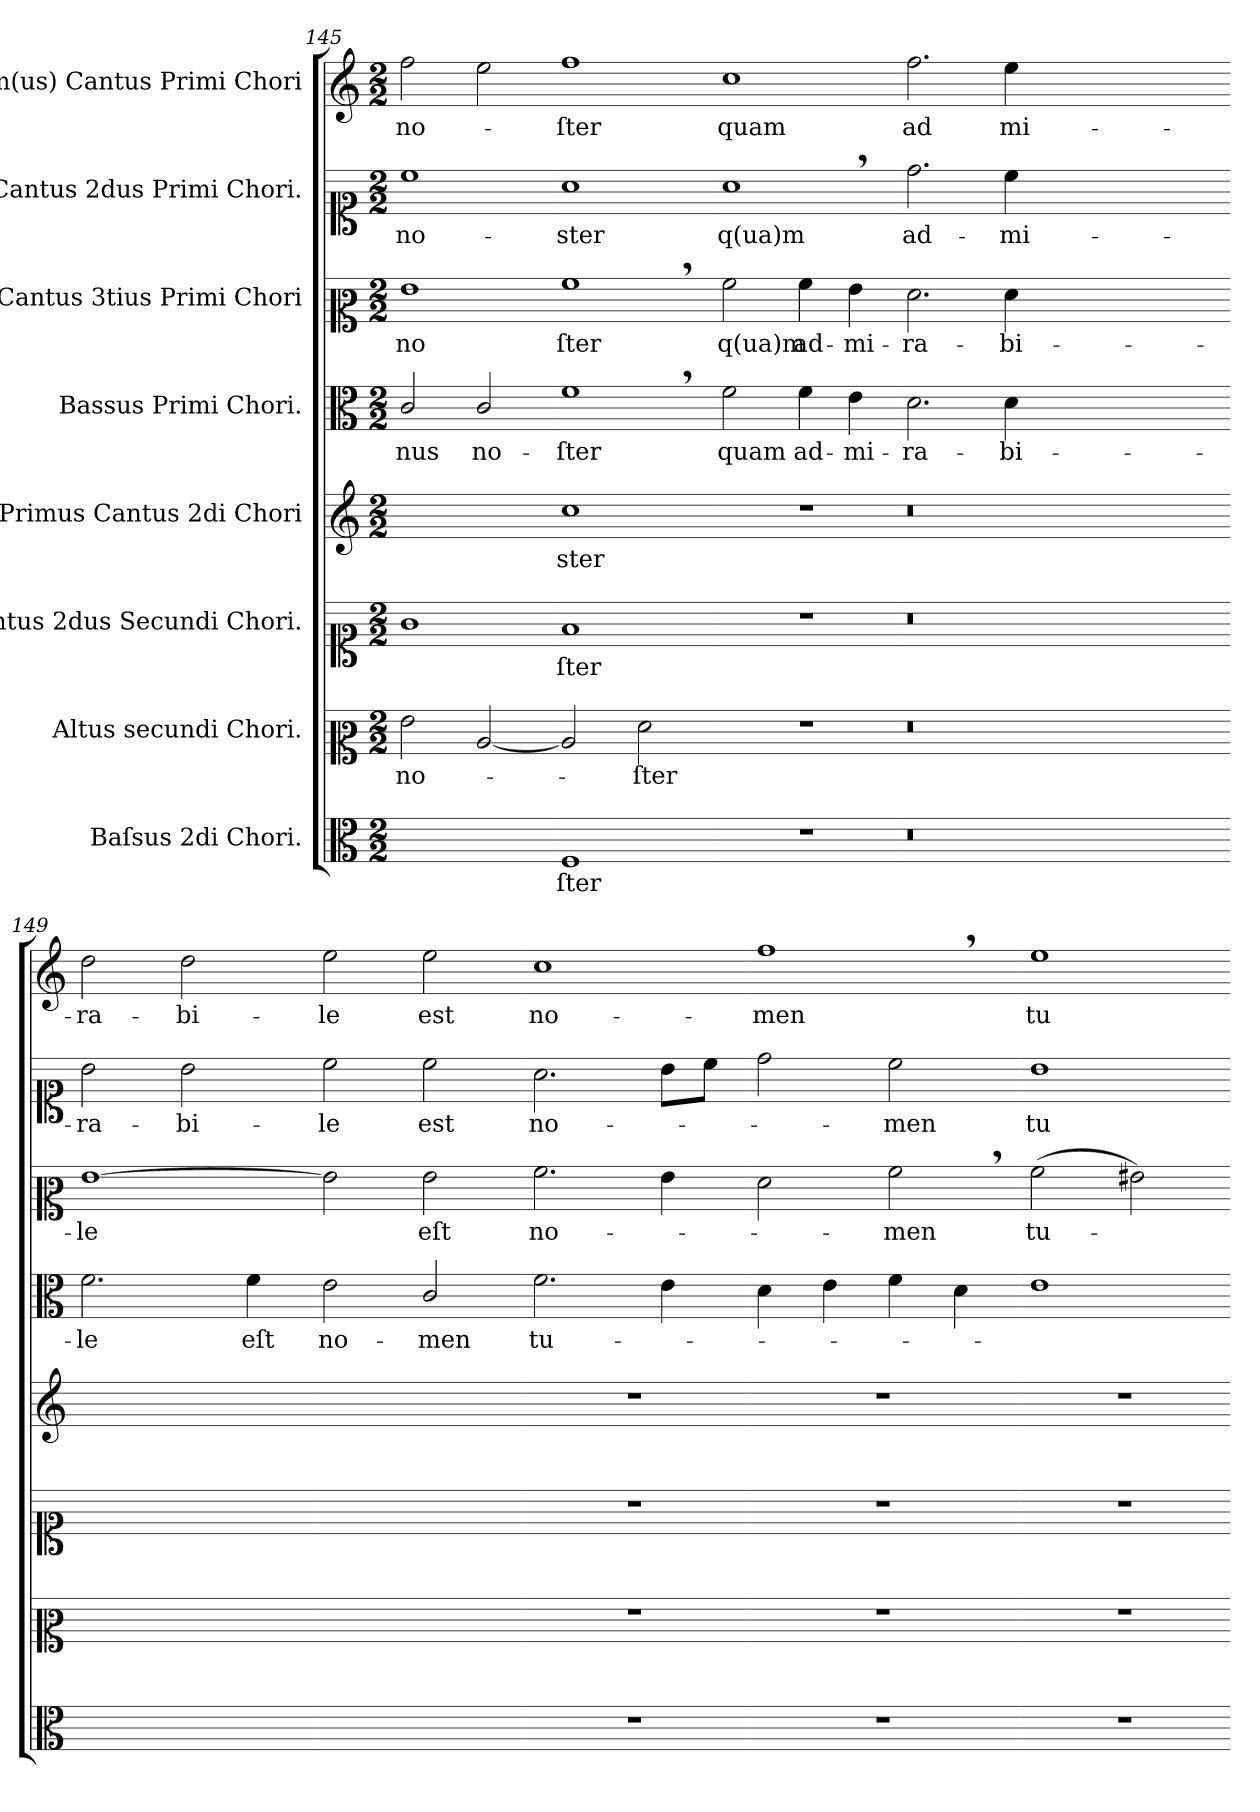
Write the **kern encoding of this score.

**kern	**text	**kern	**text	**kern	**text	**kern	**text	**kern	**text	**kern	**text	**kern	**text	**kern	**text
*part8	*part8	*part7	*part7	*part6	*part6	*part5	*part5	*part4	*part4	*part3	*part3	*part2	*part2	*part1	*part1
*staff8	*staff8	*staff7	*staff7	*staff6	*staff6	*staff5	*staff5	*staff4	*staff4	*staff3	*staff3	*staff2	*staff2	*staff1	*staff1
*I"Baſsus 2di Chori.	*	*I"Altus secundi Chori.	*	*I"Cantus 2dus Secundi Chori.	*	*I"Primus Cantus 2di Chori	*	*I"Bassus Primi Chori.	*	*I"Cantus 3tius Primi Chori	*	*I"Cantus 2dus Primi Chori.	*	*I"Im(us) Cantus Primi Chori	*
*clefC3	*	*clefC2	*	*clefC1	*	*clefG2	*	*clefC3	*	*clefC2	*	*clefC1	*	*clefG2	*
*k[]	*	*k[]	*	*k[]	*	*k[]	*	*k[]	*	*k[]	*	*k[]	*	*k[]	*
*D:dor	*	*D:dor	*	*D:dor	*	*D:dor	*	*D:dor	*	*D:dor	*	*D:dor	*	*D:dor	*
*M2/2	*	*M2/2	*	*M2/2	*	*M2/2	*	*M2/2	*	*M2/2	*	*M2/2	*	*M2/2	*
=145	=145	=145	=145	=145	=145	=145	=145	=145	=145	=145	=145	=145	=145	=145	=145
1ryy	.	2g\	no-	1g	.	1ryy	.	2c/	-nus	1g	no	1cc	no-	2ff\	no-
.	.	[2c/	.	.	.	.	.	2c/	no-	.	.	.	.	2ee\	.
=146-	=146-	=146-	=146-	=146-	=146-	=146-	=146-	=146-	=146-	=146-	=146-	=146-	=146-	=146-	=146-
1F	-ſter	2c/]	.	1f	-ſter	1cc	-ster	1f,>	-ſter	1a,	ſter	1a	-ster	1ff	ſter
.	.	2f\	-ſter	.	.	.	.	.	.	.	.	.	.	.	.
=147-	=147-	=147-	=147-	=147-	=147-	=147-	=147-	=147-	=147-	=147-	=147-	=147-	=147-	=147-	=147-
1r	.	1r	.	1r	.	1r	.	2f\	quam	2a\	q(ua)m	1a,>	q(ua)m	1cc	-quam
.	.	.	.	.	.	.	.	4f\	ad-	4a\	ad-	.	.	.	.
.	.	.	.	.	.	.	.	4e\	-mi-	4g\	-mi-	.	.	.	.
=148-	=148-	=148-	=148-	=148-	=148-	=148-	=148-	=148-	=148-	=148-	=148-	=148-	=148-	=148-	=148-
0.r	.	0.r	.	0.r	.	0.r	.	2.d\	-ra-	2.f\	-ra-	2.dd\	ad-	2.ff\	ad
.	.	.	.	.	.	.	.	4d\	-bi-	4f\	-bi-	4cc\	-mi-	4ee\	mi-
.	.	.	.	.	.	.	.	0ryy	.	0ryy	.	0ryy	.	0ryy	.
=149-	=149-	=149-	=149-	=149-	=149-	=149-	=149-	=149-	=149-	=149-	=149-	=149-	=149-	=149-	=149-
1ryy	.	1ryy	.	1ryy	.	1ryy	.	2.f\	-le	[1g	-le	2b\	-ra-	2dd\	-ra-
.	.	.	.	.	.	.	.	.	.	.	.	2b\	-bi-	2dd\	-bi-
.	.	.	.	.	.	.	.	4f\	eſt	.	.	.	.	.	.
=150-	=150-	=150-	=150-	=150-	=150-	=150-	=150-	=150-	=150-	=150-	=150-	=150-	=150-	=150-	=150-
1ryy	.	1ryy	.	1ryy	.	1ryy	.	2e\	-no-	2g]	.	2cc\	-le	2ee\	-le
.	.	.	.	.	.	.	.	2c/	-men	2g\	eſt	2cc\	est	2ee\	est
=151-	=151-	=151-	=151-	=151-	=151-	=151-	=151-	=151-	=151-	=151-	=151-	=151-	=151-	=151-	=151-
1r	.	1r	.	1r	.	1r	.	2.f\	tu-	2.a\	no-	2.a\	no-	1cc	no-
.	.	.	.	.	.	.	.	4e\	.	4g\	.	8b\L	.	.	.
.	.	.	.	.	.	.	.	.	.	.	.	8cc\J	.	.	.
=152-	=152-	=152-	=152-	=152-	=152-	=152-	=152-	=152-	=152-	=152-	=152-	=152-	=152-	=152-	=152-
1r	.	1r	.	1r	.	1r	.	4d\	.	2f\	.	2dd\	.	1ff,>	-men
.	.	.	.	.	.	.	.	4e\	.	.	.	.	.	.	.
.	.	.	.	.	.	.	.	4f\	.	2a,\	-men	2cc\	-men	.	.
.	.	.	.	.	.	.	.	4d\	.	.	.	.	.	.	.
=153-	=153-	=153-	=153-	=153-	=153-	=153-	=153-	=153-	=153-	=153-	=153-	=153-	=153-	=153-	=153-
1r	.	1r	.	1r	.	1r	.	1e	.	(>2a\	tu-	1b	tu-	1ee	tu-
.	.	.	.	.	.	.	.	.	.	2g#X\)	.	.	.	.	.
=-	=-	=-	=-	=-	=-	=-	=-	=-	=-	=-	=-	=-	=-	=-	=-
*-	*-	*-	*-	*-	*-	*-	*-	*-	*-	*-	*-	*-	*-	*-	*-
